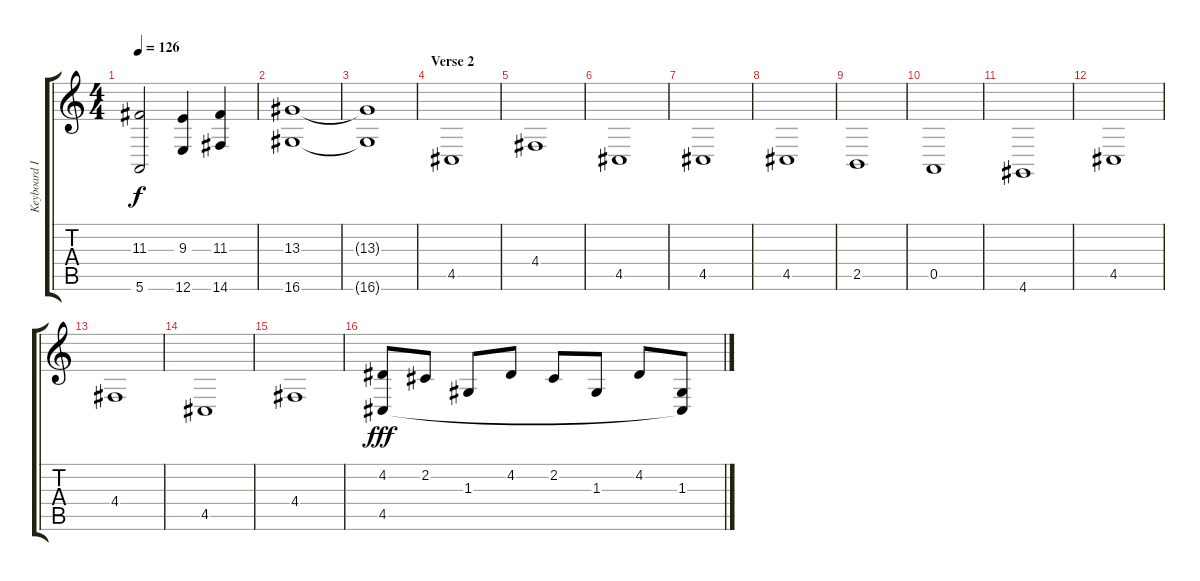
\track ("Keyboard III" "Keyboard I") {instrument synthstrings1}
\staff {score tabs}
\tuning (E4 B3 G3 D3 A2 E2) {hide}
\ts (4 4)
\tempo 126
\clef g2
\ks c
(11.3{t} 5.6).2{dy f} (9.3 12.6).4 (11.3 14.6).4 |
(13.3 16.6).1{volume 6} |
(13.3{t} 16.6{t}).1 |
\section ("" "Verse 2")
4.5.1 |
4.4.1 |
4.5.1 |
4.5.1 |
4.5.1 |
2.5.1 |
0.5.1 |
4.6.1 |
4.5.1 |
4.4.1 |
4.5.1 |
4.4.1 |
(4.2 4.5).8{dy fff} 2.2.8 1.3.8 4.2.8 2.2.8 1.3.8 4.2.8 (1.3 4.5{t}).8
